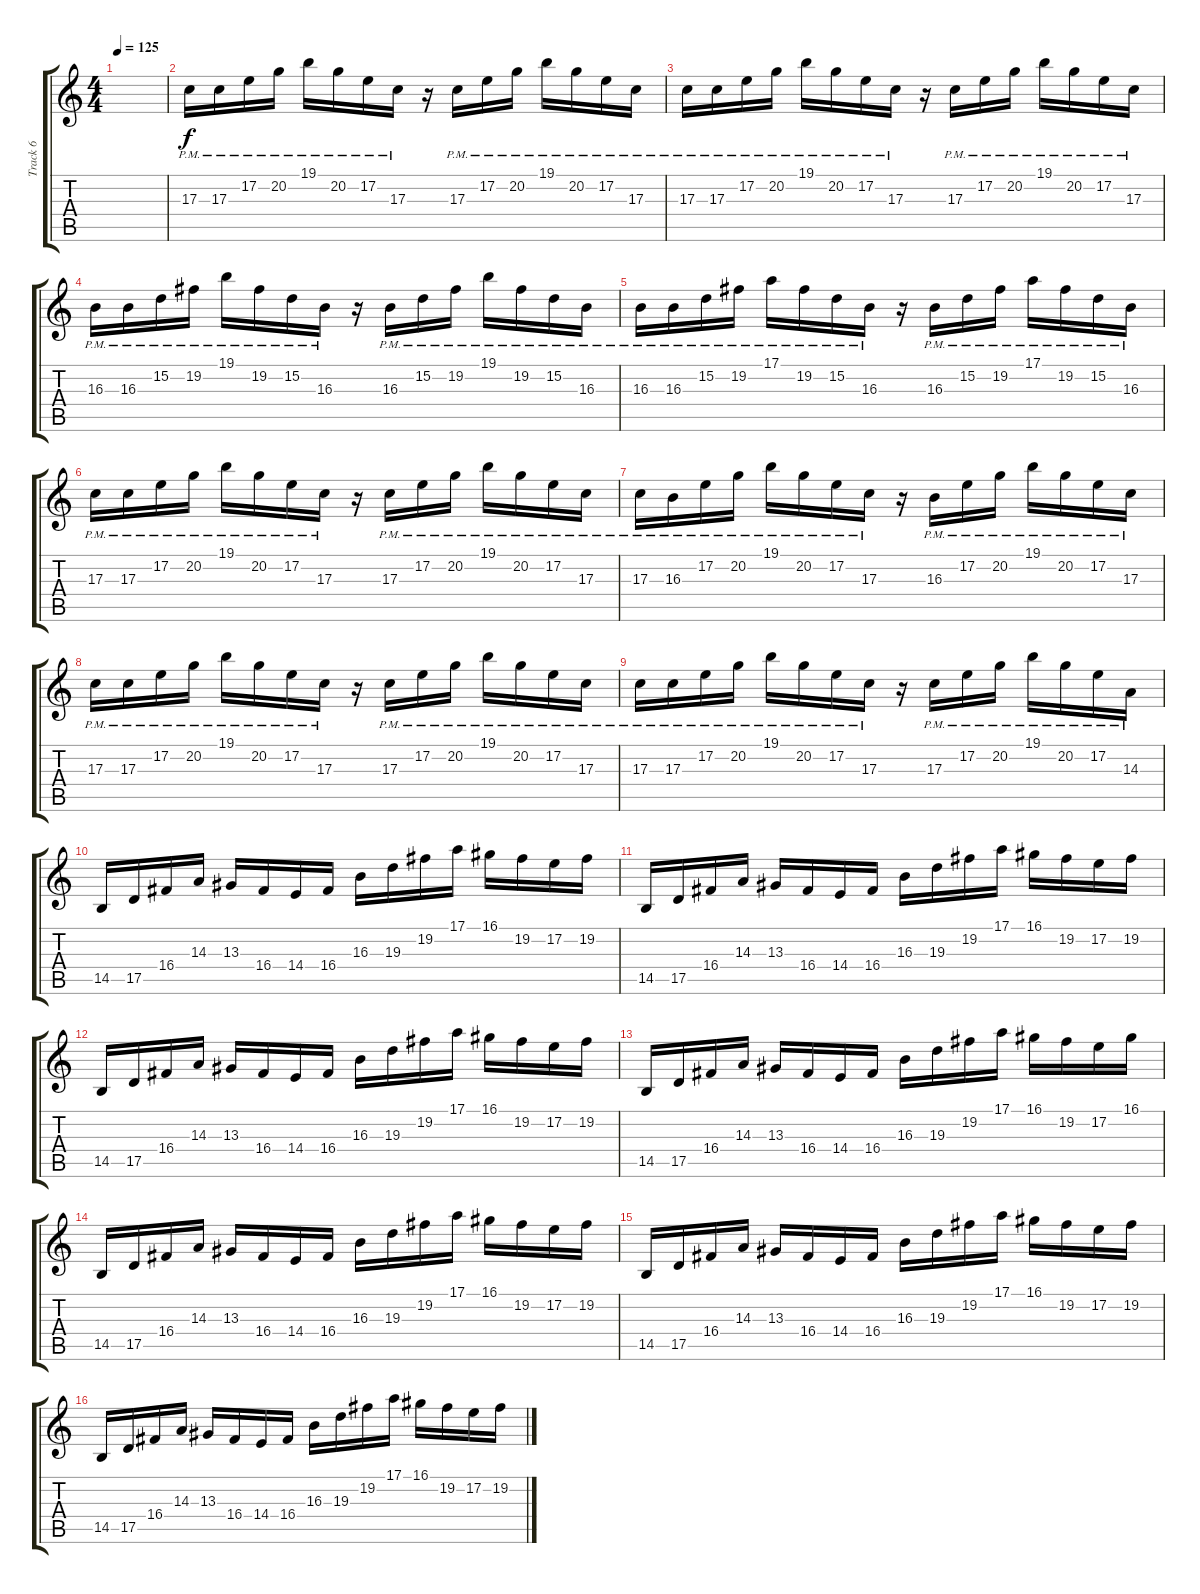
\track ("Track 6" "Track 6") {instrument lead2sawtooth}
\staff {score tabs}
\tuning (E4 B3 G3 D3 A2 E2) {hide}
\ts (4 4)
\tempo 125
\clef g2
\ks c
|
17.3{pm}.16 17.3{pm}.16 17.2{pm}.16 20.2{pm}.16 19.1{pm}.16 20.2{pm}.16 17.2{pm}.16 17.3{pm}.16 r.16 17.3{pm}.16 17.2{pm}.16 20.2{pm}.16 19.1{pm}.16 20.2{pm}.16 17.2{pm}.16 17.3{pm}.16 |
17.3{pm}.16 17.3{pm}.16 17.2{pm}.16 20.2{pm}.16 19.1{pm}.16 20.2{pm}.16 17.2{pm}.16 17.3{pm}.16 r.16 17.3{pm}.16 17.2{pm}.16 20.2{pm}.16 19.1{pm}.16 20.2{pm}.16 17.2{pm}.16 17.3{pm}.16 |
16.3{pm}.16 16.3{pm}.16 15.2{pm}.16 19.2{pm}.16 19.1{pm}.16 19.2{pm}.16 15.2{pm}.16 16.3{pm}.16 r.16 16.3{pm}.16 15.2{pm}.16 19.2{pm}.16 19.1{pm}.16 19.2{pm}.16 15.2{pm}.16 16.3{pm}.16 |
16.3{pm}.16 16.3{pm}.16 15.2{pm}.16 19.2{pm}.16 17.1{pm}.16 19.2{pm}.16 15.2{pm}.16 16.3{pm}.16 r.16 16.3{pm}.16 15.2{pm}.16 19.2{pm}.16 17.1{pm}.16 19.2{pm}.16 15.2{pm}.16 16.3{pm}.16 |
17.3{pm}.16 17.3{pm}.16 17.2{pm}.16 20.2{pm}.16 19.1{pm}.16 20.2{pm}.16 17.2{pm}.16 17.3{pm}.16 r.16 17.3{pm}.16 17.2{pm}.16 20.2{pm}.16 19.1{pm}.16 20.2{pm}.16 17.2{pm}.16 17.3{pm}.16 |
17.3{pm}.16 16.3{pm}.16 17.2{pm}.16 20.2{pm}.16 19.1{pm}.16 20.2{pm}.16 17.2{pm}.16 17.3{pm}.16 r.16 16.3{pm}.16 17.2{pm}.16 20.2{pm}.16 19.1{pm}.16 20.2{pm}.16 17.2{pm}.16 17.3{pm}.16 |
17.3{pm}.16 17.3{pm}.16 17.2{pm}.16 20.2{pm}.16 19.1{pm}.16 20.2{pm}.16 17.2{pm}.16 17.3{pm}.16 r.16 17.3{pm}.16 17.2{pm}.16 20.2{pm}.16 19.1{pm}.16 20.2{pm}.16 17.2{pm}.16 17.3{pm}.16 |
17.3{pm}.16 17.3{pm}.16 17.2{pm}.16 20.2{pm}.16 19.1{pm}.16 20.2{pm}.16 17.2{pm}.16 17.3{pm}.16 r.16 17.3{pm}.16 17.2{pm}.16 20.2{pm}.16 19.1{pm}.16 20.2{pm}.16 17.2{pm}.16 14.3{pm}.16 |
14.5.16 17.5.16 16.4.16 14.3.16 13.3.16 16.4.16 14.4.16 16.4.16 16.3.16 19.3.16 19.2.16 17.1.16 16.1.16 19.2.16 17.2.16 19.2.16 |
14.5.16 17.5.16 16.4.16 14.3.16 13.3.16 16.4.16 14.4.16 16.4.16 16.3.16 19.3.16 19.2.16 17.1.16 16.1.16 19.2.16 17.2.16 19.2.16 |
14.5.16 17.5.16 16.4.16 14.3.16 13.3.16 16.4.16 14.4.16 16.4.16 16.3.16 19.3.16 19.2.16 17.1.16 16.1.16 19.2.16 17.2.16 19.2.16 |
14.5.16 17.5.16 16.4.16 14.3.16 13.3.16 16.4.16 14.4.16 16.4.16 16.3.16 19.3.16 19.2.16 17.1.16 16.1.16 19.2.16 17.2.16 16.1.16 |
14.5.16 17.5.16 16.4.16 14.3.16 13.3.16 16.4.16 14.4.16 16.4.16 16.3.16 19.3.16 19.2.16 17.1.16 16.1.16 19.2.16 17.2.16 19.2.16 |
14.5.16 17.5.16 16.4.16 14.3.16 13.3.16 16.4.16 14.4.16 16.4.16 16.3.16 19.3.16 19.2.16 17.1.16 16.1.16 19.2.16 17.2.16 19.2.16 |
14.5.16 17.5.16 16.4.16 14.3.16 13.3.16 16.4.16 14.4.16 16.4.16 16.3.16 19.3.16 19.2.16 17.1.16 16.1.16 19.2.16 17.2.16 19.2.16
